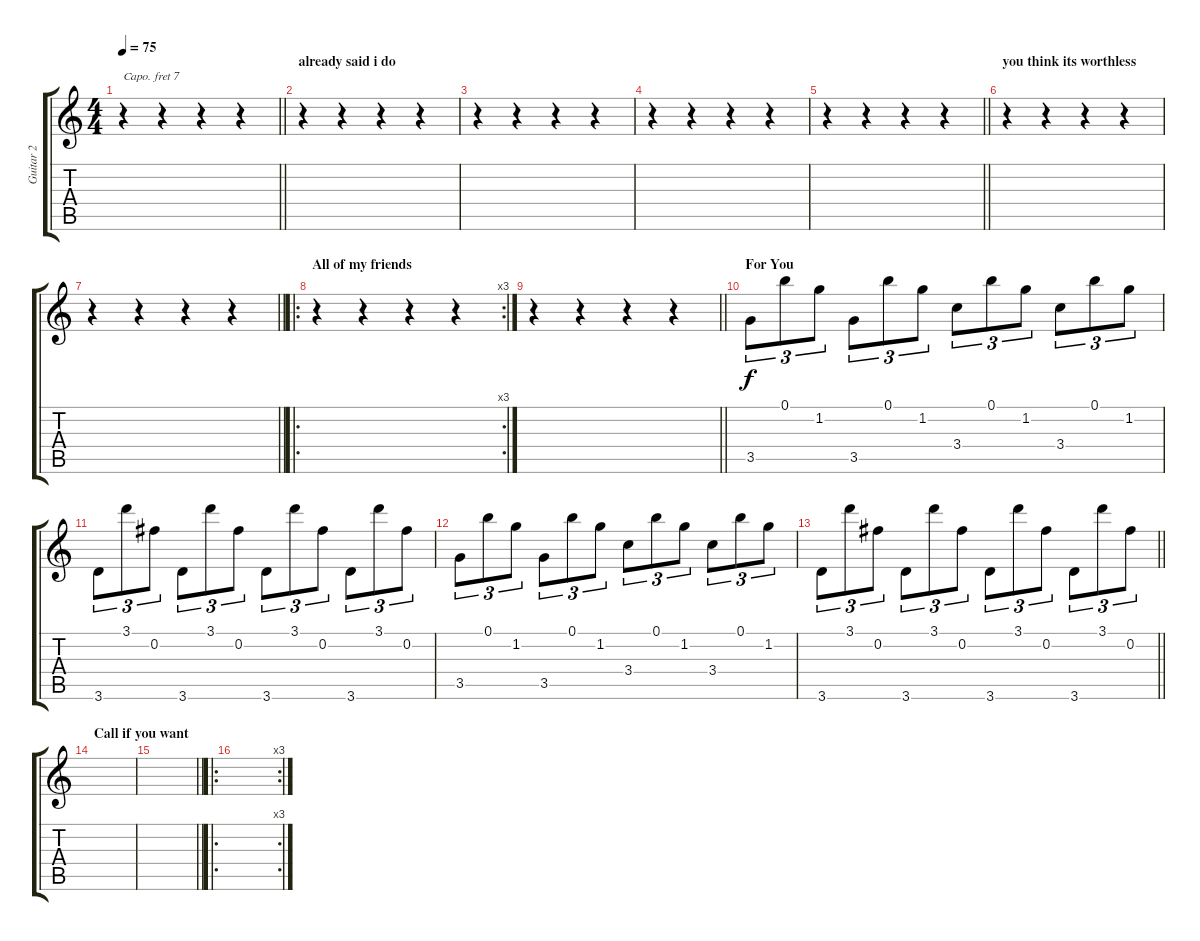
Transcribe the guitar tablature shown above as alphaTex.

\track ("Guitar 2" "Guitar 2") {instrument acousticguitarsteel}
\staff {score tabs}
\capo 7
\tuning (E4 B3 G3 D3 A2 E2) {hide}
\ts (4 4)
\tempo 75
\clef g2
\barLineRight lightlight
\ks c
r.4{dy f} r.4 r.4 r.4 |
\section ("" "already said i do")
r.4 r.4 r.4 r.4 |
r.4 r.4 r.4 r.4 |
r.4 r.4 r.4 r.4 |
\barLineRight lightlight
r.4 r.4 r.4 r.4 |
\section ("" "you think its worthless")
r.4 r.4 r.4 r.4 |
\barLineRight lightlight
r.4 r.4 r.4 r.4 |
\ro
\rc 3
\section ("" "All of my friends")
r.4 r.4 r.4 r.4 |
\barLineRight lightlight
r.4 r.4 r.4 r.4 |
\section ("" "For You")
3.5.8{tu (3 2)} 0.1.8{tu (3 2)} 1.2.8{tu (3 2)} 3.5.8{tu (3 2)} 0.1.8{tu (3 2)} 1.2.8{tu (3 2)} 3.4.8{tu (3 2)} 0.1.8{tu (3 2)} 1.2.8{tu (3 2)} 3.4.8{tu (3 2)} 0.1.8{tu (3 2)} 1.2.8{tu (3 2)} |
3.6.8{tu (3 2)} 3.1.8{tu (3 2)} 0.2.8{tu (3 2)} 3.6.8{tu (3 2)} 3.1.8{tu (3 2)} 0.2.8{tu (3 2)} 3.6.8{tu (3 2)} 3.1.8{tu (3 2)} 0.2.8{tu (3 2)} 3.6.8{tu (3 2)} 3.1.8{tu (3 2)} 0.2.8{tu (3 2)} |
3.5.8{tu (3 2)} 0.1.8{tu (3 2)} 1.2.8{tu (3 2)} 3.5.8{tu (3 2)} 0.1.8{tu (3 2)} 1.2.8{tu (3 2)} 3.4.8{tu (3 2)} 0.1.8{tu (3 2)} 1.2.8{tu (3 2)} 3.4.8{tu (3 2)} 0.1.8{tu (3 2)} 1.2.8{tu (3 2)} |
\barLineRight lightlight
3.6.8{tu (3 2)} 3.1.8{tu (3 2)} 0.2.8{tu (3 2)} 3.6.8{tu (3 2)} 3.1.8{tu (3 2)} 0.2.8{tu (3 2)} 3.6.8{tu (3 2)} 3.1.8{tu (3 2)} 0.2.8{tu (3 2)} 3.6.8{tu (3 2)} 3.1.8{tu (3 2)} 0.2.8{tu (3 2)} |
\section ("" "Call if you want")
|
\barLineRight lightlight
|
\ro
\rc 3
